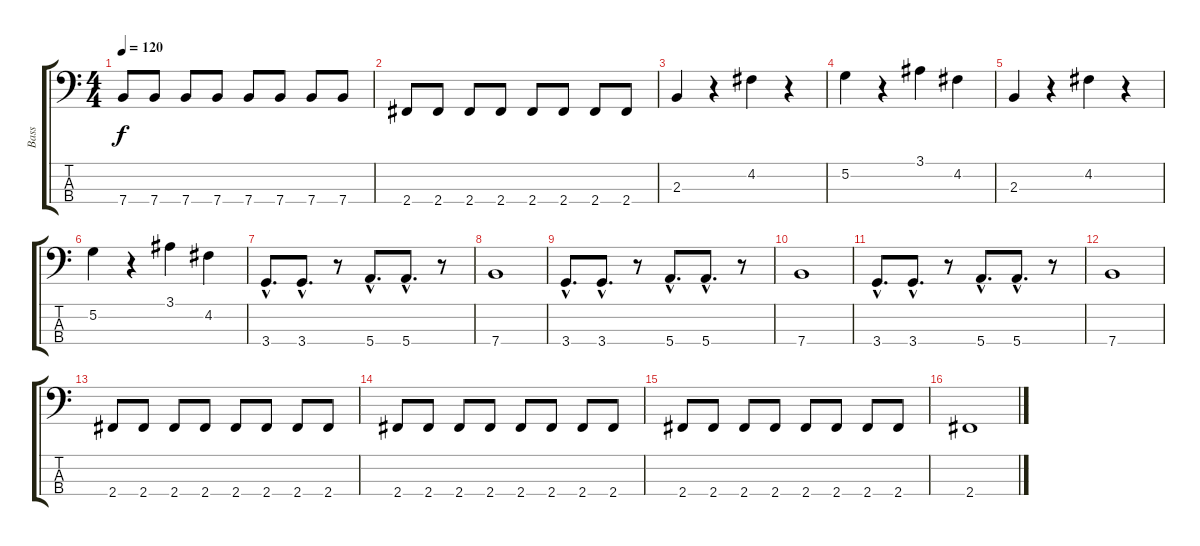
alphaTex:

\track ("Bass" "Bass") {instrument fretlessbass}
\staff {score tabs}
\tuning (G2 D2 A1 E1) {hide}
\ts (4 4)
\tempo 120
\clef f4
\ks c
7.4.8{dy f} 7.4.8 7.4.8 7.4.8 7.4.8 7.4.8 7.4.8 7.4.8 |
2.4.8 2.4.8 2.4.8 2.4.8 2.4.8 2.4.8 2.4.8 2.4.8 |
2.3.4 r.4 4.2.4 r.4 |
5.2.4 r.4 3.1.4 4.2.4 |
2.3.4 r.4 4.2.4 r.4 |
5.2.4 r.4 3.1.4 4.2.4 |
3.4{hac}.8{d} 3.4{hac}.8{d} r.8 5.4{hac}.8{d} 5.4{hac}.8{d} r.8 |
7.4.1 |
3.4{hac}.8{d} 3.4{hac}.8{d} r.8 5.4{hac}.8{d} 5.4{hac}.8{d} r.8 |
7.4.1 |
3.4{hac}.8{d} 3.4{hac}.8{d} r.8 5.4{hac}.8{d} 5.4{hac}.8{d} r.8 |
7.4.1 |
2.4.8 2.4.8 2.4.8 2.4.8 2.4.8 2.4.8 2.4.8 2.4.8 |
2.4.8 2.4.8 2.4.8 2.4.8 2.4.8 2.4.8 2.4.8 2.4.8 |
2.4.8 2.4.8 2.4.8 2.4.8 2.4.8 2.4.8 2.4.8 2.4.8 |
2.4.1
